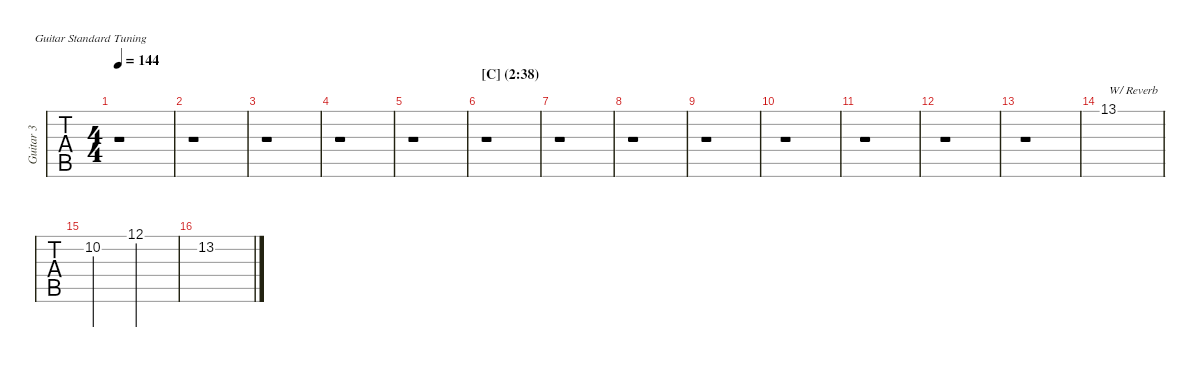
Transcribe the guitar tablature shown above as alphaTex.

\defaultSystemsLayout 4
\hideDynamics
\bracketExtendMode nobrackets
\multiTrackTrackNamePolicy allsystems
\firstSystemTrackNameMode fullname
\otherSystemsTrackNameMode fullname
\otherSystemsTrackNameOrientation horizontal
\track ("Guitar 3" "Guitar 3") {instrument overdrivenguitar}
\staff {tabs}
\tuning (E4 B3 G3 D3 A2 E2)
\ts (4 4)
\scale
0.992509
\tempo 144
\accidentals auto
\clef g2
\ottava regular
\simile none
\ks c
r.1{dy mf} |
\scale
0.998156 r.1 |
\scale
1.00386 r.1 |
\scale
1.00804 r.1 |
\scale
0.989945 r.1 |
\section ("C" "(2:38)")
\scale
1.00199 r.1 |
\scale
0.999336 r.1 |
\scale
0.995157 r.1 |
\scale
1.00352 r.1 |
\scale
1.00199 r.1 |
\scale
1.00352 r.1 |
\scale
0.999337 r.1 |
\scale
0.995156 r.1 |
\scale
1.01035 13.1.1{txt "W/ Reverb" instrument acousticguitarsteel} |
\scale
0.986797 10.2.2 12.1.2 |
\scale
0.999336 13.2.1
